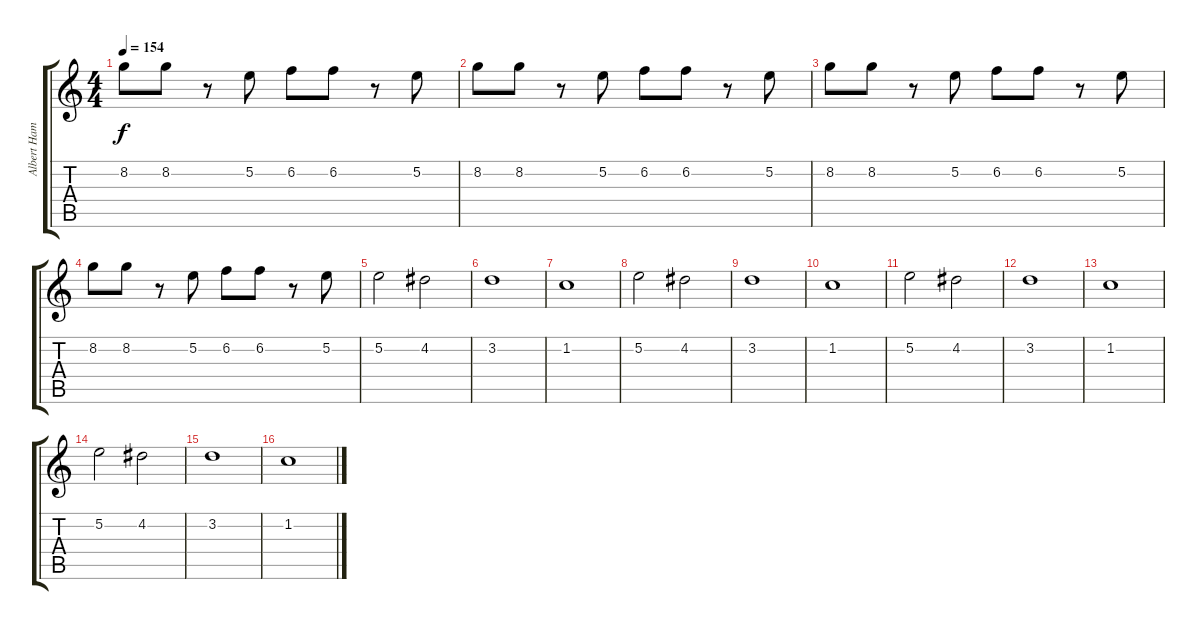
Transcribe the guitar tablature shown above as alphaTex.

\track ("Albert Hammond Jr." "Albert Ham") {instrument overdrivenguitar}
\staff {score tabs}
\tuning (E4 B3 G3 D3 A2 E2) {hide}
\ts (4 4)
\tempo 154
\clef g2
\ks c
8.2.8{dy f} 8.2.8 r.8 5.2.8 6.2.8 6.2.8 r.8 5.2.8 |
8.2.8 8.2.8 r.8 5.2.8 6.2.8 6.2.8 r.8 5.2.8 |
8.2.8 8.2.8 r.8 5.2.8 6.2.8 6.2.8 r.8 5.2.8 |
8.2.8 8.2.8 r.8 5.2.8 6.2.8 6.2.8 r.8 5.2.8 |
5.2.2 4.2.2 |
3.2.1 |
1.2.1 |
5.2.2 4.2.2 |
3.2.1 |
1.2.1 |
5.2.2 4.2.2 |
3.2.1 |
1.2.1 |
5.2.2 4.2.2 |
3.2.1 |
1.2.1
